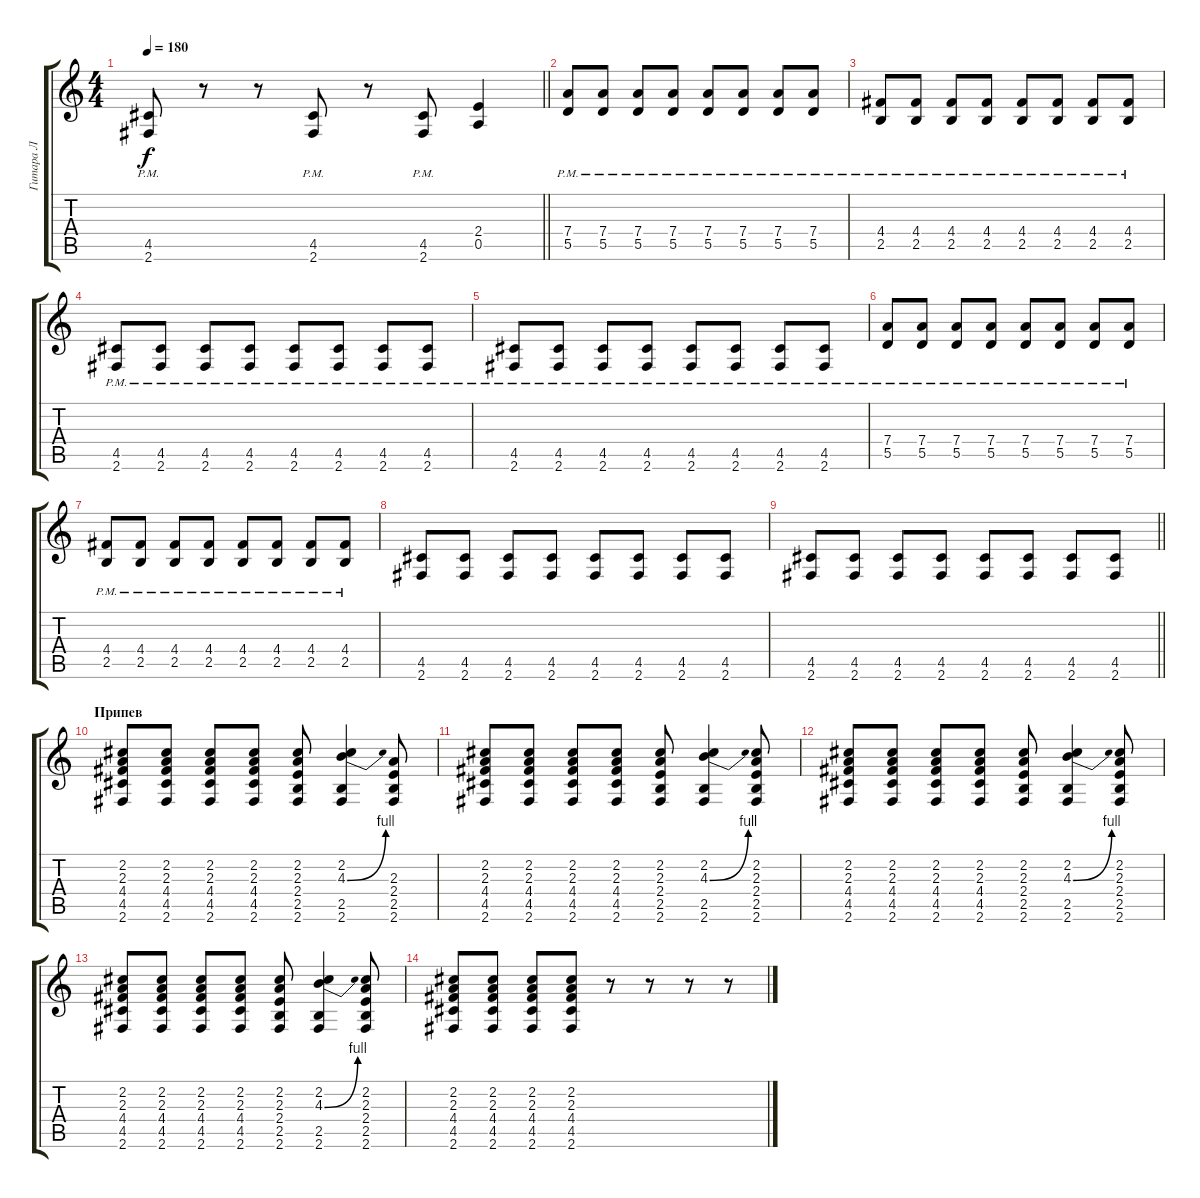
\track ("Гитара Л" "Гитара Л") {instrument distortionguitar}
\staff {score tabs}
\tuning (E4 B3 G3 D3 A2 E2) {hide}
\ts (4 4)
\tempo 180
\clef g2
\barLineRight lightlight
\ks c
(4.5{pm} 2.6{pm}).8{dy f} r.8 r.8 (4.5{pm} 2.6{pm}).8 r.8 (4.5{pm} 2.6{pm}).8 (2.4 0.5).4 |
(7.4{pm} 5.5{pm}).8 (7.4{pm} 5.5{pm}).8 (7.4{pm} 5.5{pm}).8 (7.4{pm} 5.5{pm}).8 (7.4{pm} 5.5{pm}).8 (7.4{pm} 5.5{pm}).8 (7.4{pm} 5.5{pm}).8 (7.4{pm} 5.5{pm}).8 |
(4.4{pm} 2.5{pm}).8 (4.4{pm} 2.5{pm}).8 (4.4{pm} 2.5{pm}).8 (4.4{pm} 2.5{pm}).8 (4.4{pm} 2.5{pm}).8 (4.4{pm} 2.5{pm}).8 (4.4{pm} 2.5{pm}).8 (4.4{pm} 2.5{pm}).8 |
(4.5{pm} 2.6{pm}).8 (4.5{pm} 2.6{pm}).8 (4.5{pm} 2.6{pm}).8 (4.5{pm} 2.6{pm}).8 (4.5{pm} 2.6{pm}).8 (4.5{pm} 2.6{pm}).8 (4.5{pm} 2.6{pm}).8 (4.5{pm} 2.6{pm}).8 |
(4.5{pm} 2.6{pm}).8 (4.5{pm} 2.6{pm}).8 (4.5{pm} 2.6{pm}).8 (4.5{pm} 2.6{pm}).8 (4.5{pm} 2.6{pm}).8 (4.5{pm} 2.6{pm}).8 (4.5{pm} 2.6{pm}).8 (4.5{pm} 2.6{pm}).8 |
(7.4{pm} 5.5{pm}).8 (7.4{pm} 5.5{pm}).8 (7.4{pm} 5.5{pm}).8 (7.4{pm} 5.5{pm}).8 (7.4{pm} 5.5{pm}).8 (7.4{pm} 5.5{pm}).8 (7.4{pm} 5.5{pm}).8 (7.4{pm} 5.5{pm}).8 |
(4.4{pm} 2.5{pm}).8 (4.4{pm} 2.5{pm}).8 (4.4{pm} 2.5{pm}).8 (4.4{pm} 2.5{pm}).8 (4.4{pm} 2.5{pm}).8 (4.4{pm} 2.5{pm}).8 (4.4{pm} 2.5{pm}).8 (4.4{pm} 2.5{pm}).8 |
(4.5 2.6).8 (4.5 2.6).8 (4.5 2.6).8 (4.5 2.6).8 (4.5 2.6).8 (4.5 2.6).8 (4.5 2.6).8 (4.5 2.6).8 |
\barLineRight lightlight
(4.5 2.6).8 (4.5 2.6).8 (4.5 2.6).8 (4.5 2.6).8 (4.5 2.6).8 (4.5 2.6).8 (4.5 2.6).8 (4.5 2.6).8 |
\section ("" "Припев")
(2.2 2.3 4.4 4.5 2.6).8 (2.2 2.3 4.4 4.5 2.6).8 (2.2 2.3 4.4 4.5 2.6).8 (2.2 2.3 4.4 4.5 2.6).8 (2.2 2.3 2.4 2.5 2.6).8 (2.2 4.3{be (bend 0 0 60 4)} 2.5 2.6).4 (2.3 2.4 2.5 2.6).8 |
(2.2 2.3 4.4 4.5 2.6).8 (2.2 2.3 4.4 4.5 2.6).8 (2.2 2.3 4.4 4.5 2.6).8 (2.2 2.3 4.4 4.5 2.6).8 (2.2 2.3 2.4 2.5 2.6).8 (2.2 4.3{be (bend 0 0 60 4)} 2.5 2.6).4 (2.2 2.3 2.4 2.5 2.6).8 |
(2.2 2.3 4.4 4.5 2.6).8 (2.2 2.3 4.4 4.5 2.6).8 (2.2 2.3 4.4 4.5 2.6).8 (2.2 2.3 4.4 4.5 2.6).8 (2.2 2.3 2.4 2.5 2.6).8 (2.2 4.3{be (bend 0 0 60 4)} 2.5 2.6).4 (2.2 2.3 2.4 2.5 2.6).8 |
(2.2 2.3 4.4 4.5 2.6).8 (2.2 2.3 4.4 4.5 2.6).8 (2.2 2.3 4.4 4.5 2.6).8 (2.2 2.3 4.4 4.5 2.6).8 (2.2 2.3 2.4 2.5 2.6).8 (2.2 4.3{be (bend 0 0 60 4)} 2.5 2.6).4 (2.2 2.3 2.4 2.5 2.6).8 |
(2.2 2.3 4.4 4.5 2.6).8 (2.2 2.3 4.4 4.5 2.6).8 (2.2 2.3 4.4 4.5 2.6).8 (2.2 2.3 4.4 4.5 2.6).8 r.8 r.8 r.8 r.8
